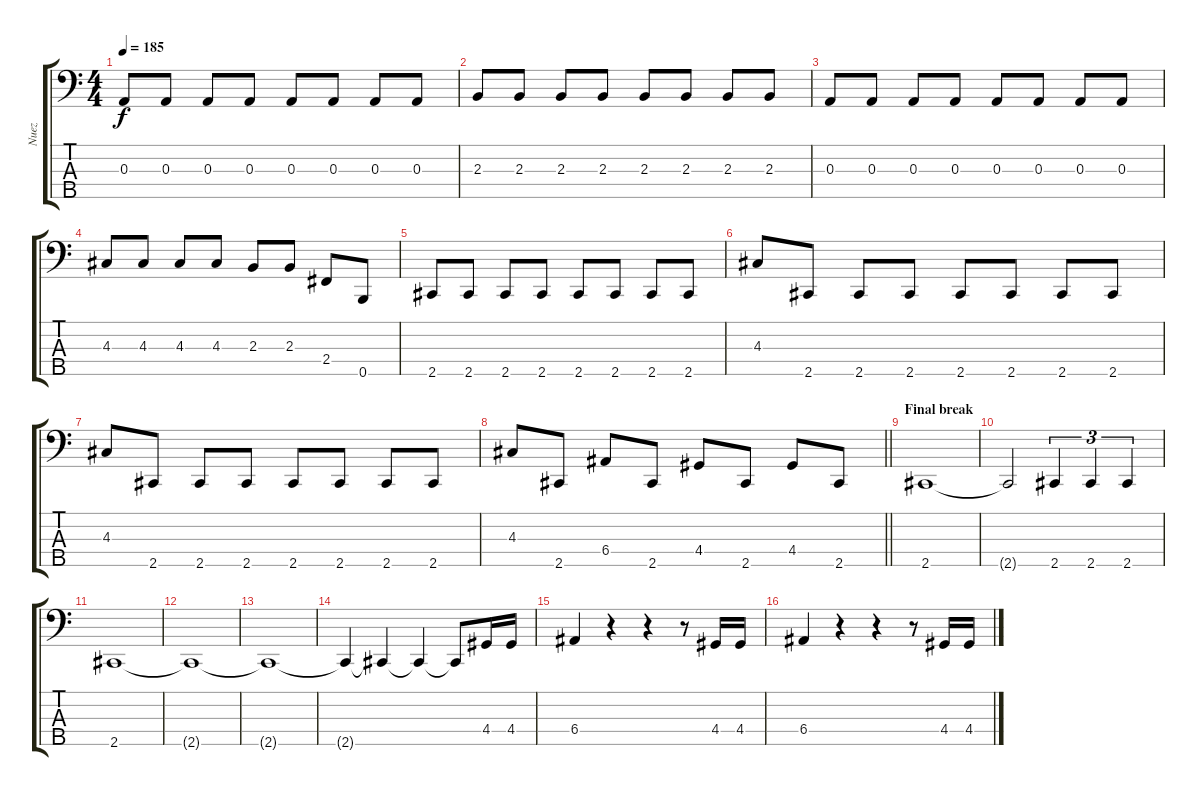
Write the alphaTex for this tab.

\track ("Nuez" "Nuez") {instrument slapbass2}
\staff {score tabs}
\tuning (G2 D2 A1 E1 B0) {hide}
\ts (4 4)
\tempo 185
\clef f4
\ks c
0.3.8{dy f} 0.3.8 0.3.8 0.3.8 0.3.8 0.3.8 0.3.8 0.3.8 |
2.3.8 2.3.8 2.3.8 2.3.8 2.3.8 2.3.8 2.3.8 2.3.8 |
0.3.8 0.3.8 0.3.8 0.3.8 0.3.8 0.3.8 0.3.8 0.3.8 |
4.3.8 4.3.8 4.3.8 4.3.8 2.3.8 2.3.8 2.4.8 0.5.8 |
2.5.8 2.5.8 2.5.8 2.5.8 2.5.8 2.5.8 2.5.8 2.5.8 |
4.3.8 2.5.8 2.5.8 2.5.8 2.5.8 2.5.8 2.5.8 2.5.8 |
4.3.8 2.5.8 2.5.8 2.5.8 2.5.8 2.5.8 2.5.8 2.5.8 |
\barLineRight lightlight
4.3.8 2.5.8 6.4.8 2.5.8 4.4.8 2.5.8 4.4.8 2.5.8 |
\section ("" "Final break")
2.5.1 |
2.5{t}.2 2.5.4{tu (3 2)} 2.5.4{tu (3 2)} 2.5.4{tu (3 2)} |
2.5.1 |
2.5{t}.1 |
2.5{t}.1 |
2.5{t}.4 2.5{t}.4 2.5{t}.4 2.5{t}.8 4.4.16 4.4.16 |
6.4.4 r.4 r.4 r.8 4.4.16 4.4.16 |
6.4.4 r.4 r.4 r.8 4.4.16 4.4.16
